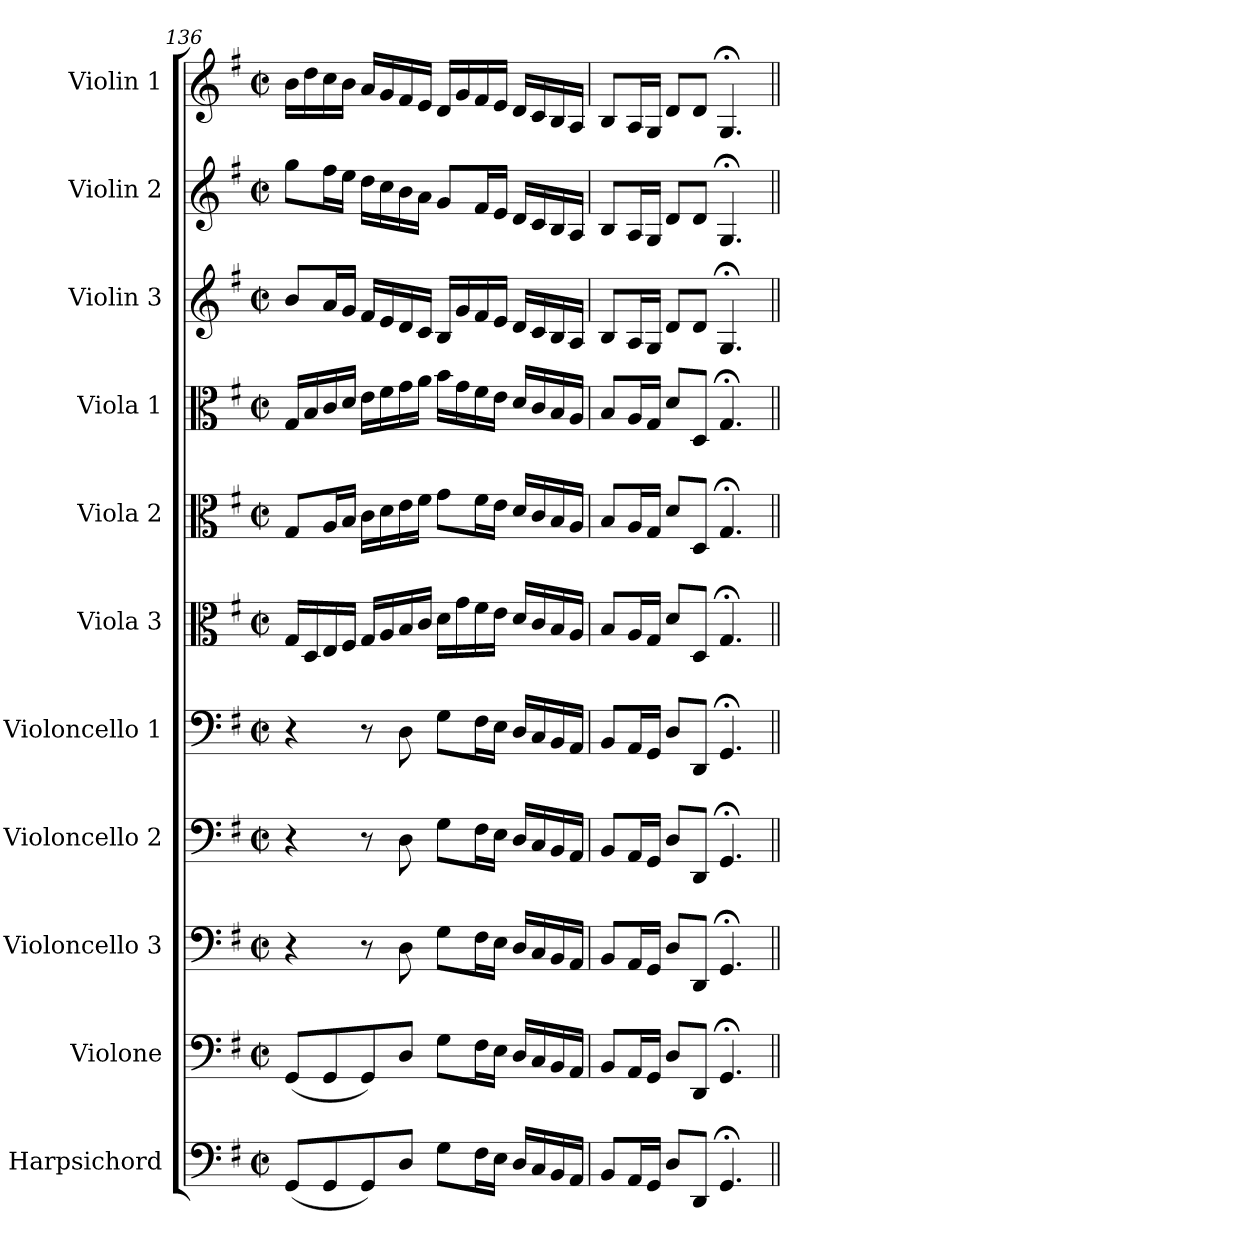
**kern	**kern	**kern	**kern	**kern	**kern	**kern	**kern	**kern	**kern	**kern
*part11	*part10	*part9	*part8	*part7	*part6	*part5	*part4	*part3	*part2	*part1
*staff11	*staff10	*staff9	*staff8	*staff7	*staff6	*staff5	*staff4	*staff3	*staff2	*staff1
*I"Harpsichord	*I"Violone	*I"Violoncello 3	*I"Violoncello 2	*I"Violoncello 1	*I"Viola 3	*I"Viola 2	*I"Viola 1	*I"Violin 3	*I"Violin 2	*I"Violin 1
*I'Hch	*I'Vne	*I'Vc 3	*I'Vc 2	*I'Vc 1	*I'Vla 3	*I'Vla 2	*I'Vla 1	*I'Vln 3	*I'Vln 2	*I'Vln 1
*clefF4	*clefF4	*clefF4	*clefF4	*clefF4	*clefC3	*clefC3	*clefC3	*clefG2	*clefG2	*clefG2
*	*ITrd7c12	*	*	*	*	*	*	*	*	*
*k[f#]	*k[f#]	*k[f#]	*k[f#]	*k[f#]	*k[f#]	*k[f#]	*k[f#]	*k[f#]	*k[f#]	*k[f#]
*M4/4	*M4/4	*M4/4	*M4/4	*M4/4	*M4/4	*M4/4	*M4/4	*M4/4	*M4/4	*M4/4
*met(c|)	*met(c|)	*met(c|)	*met(c|)	*met(c|)	*met(c|)	*met(c|)	*met(c|)	*met(c|)	*met(c|)	*met(c|)
=136	=136	=136	=136	=136	=136	=136	=136	=136	=136	=136
(8GG/L	(8GGG/L	4r	4r	4r	16G/LL	8G/L	16G/LL	8b/L	8gg\L	16b\LL
.	.	.	.	.	16D/	.	16B/	.	.	16dd\
8GG/	8GGG/	.	.	.	16E/	16A/L	16c/	16a/L	16ff#\L	16cc\
.	.	.	.	.	16F#/JJ	16B/JJ	16d/JJ	16g/JJ	16ee\JJ	16b\JJ
8GG/)	8GGG/)	8r	8r	8r	16G/LL	16c\LL	16e\LL	16f#/LL	16dd\LL	16a/LL
.	.	.	.	.	16A/	16d\	16f#\	16e/	16cc\	16g/
8D/J	8DD/J	8D\	8D\	8D\	16B/	16e\	16g\	16d/	16b\	16f#/
.	.	.	.	.	16c/JJ	16f#\JJ	16a\JJ	16c/JJ	16a\JJ	16e/JJ
8G\L	8GG\L	8G\L	8G\L	8G\L	16d\LL	8g\L	16b\LL	16B/LL	8g/L	16d/LL
.	.	.	.	.	16g\	.	16g\	16g/	.	16g/
16F#\L	16FF#\L	16F#\L	16F#\L	16F#\L	16f#\	16f#\L	16f#\	16f#/	16f#/L	16f#/
16E\JJ	16EE\JJ	16E\JJ	16E\JJ	16E\JJ	16e\JJ	16e\JJ	16e\JJ	16e/JJ	16e/JJ	16e/JJ
16D/LL	16DD/LL	16D/LL	16D/LL	16D/LL	16d/LL	16d/LL	16d/LL	16d/LL	16d/LL	16d/LL
16C/	16CC/	16C/	16C/	16C/	16c/	16c/	16c/	16c/	16c/	16c/
16BB/	16BBB/	16BB/	16BB/	16BB/	16B/	16B/	16B/	16B/	16B/	16B/
16AA/JJ	16AAA/JJ	16AA/JJ	16AA/JJ	16AA/JJ	16A/JJ	16A/JJ	16A/JJ	16A/JJ	16A/JJ	16A/JJ
=137	=137	=137	=137	=137	=137	=137	=137	=137	=137	=137
8BB/L	8BBB/L	8BB/L	8BB/L	8BB/L	8B/L	8B/L	8B/L	8B/L	8B/L	8B/L
16AA/L	16AAA/L	16AA/L	16AA/L	16AA/L	16A/L	16A/L	16A/L	16A/L	16A/L	16A/L
16GG/JJ	16GGG/JJ	16GG/JJ	16GG/JJ	16GG/JJ	16G/JJ	16G/JJ	16G/JJ	16G/JJ	16G/JJ	16G/JJ
8D/L	8DD/L	8D/L	8D/L	8D/L	8d/L	8d/L	8d/L	8d/L	8d/L	8d/L
8DD/J	8DDD/J	8DD/J	8DD/J	8DD/J	8D/J	8D/J	8D/J	8d/J	8d/J	8d/J
4.GG;</	4.GGG;</	4.GG;</	4.GG;</	4.GG;</	4.G;</	4.G;</	4.G;</	4.G;</	4.G;</	4.G;</
=||	=||	=||	=||	=||	=||	=||	=||	=||	=||	=||
*-	*-	*-	*-	*-	*-	*-	*-	*-	*-	*-
